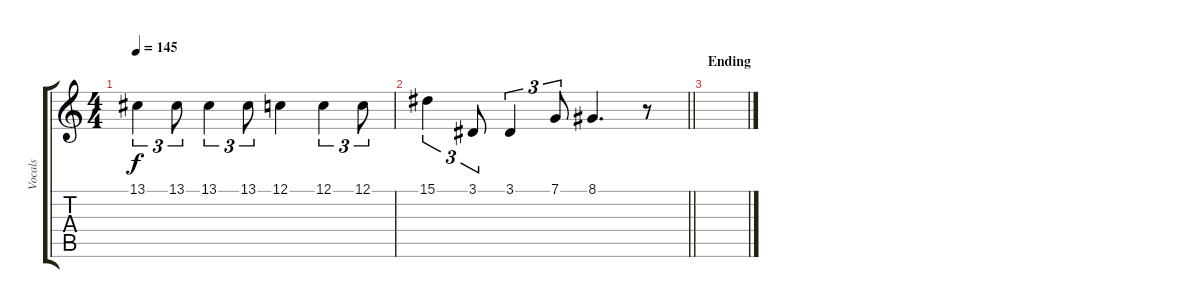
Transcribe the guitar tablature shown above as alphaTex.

\track ("Vocals" "Vocals") {instrument lead2sawtooth}
\staff {score tabs}
\tuning (C4 G3 Eb3 Bb2 F2 C2) {hide}
\ts (4 4)
\tempo 145
\clef g2
\ks c
13.1.4{tu (3 2) dy f} 13.1.8{tu (3 2)} 13.1.4{tu (3 2)} 13.1.8{tu (3 2)} 12.1.4 12.1.4{tu (3 2)} 12.1.8{tu (3 2)} |
\barLineRight lightlight
15.1.4{tu (3 2)} 3.1.8{tu (3 2)} 3.1.4{tu (3 2)} 7.1.8{tu (3 2)} 8.1.4{d} r.8 |
\section ("" "Ending")
